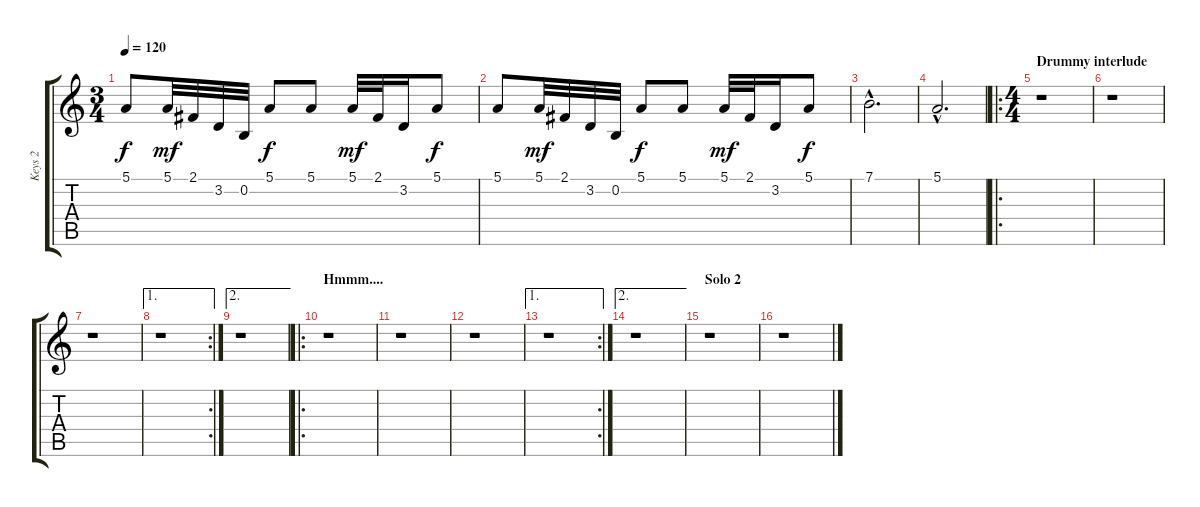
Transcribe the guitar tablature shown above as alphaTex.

\track ("Keys 2" "Keys 2") {instrument vibraphone}
\staff {score tabs}
\tuning (E4 B3 G3 D3 A2 E2) {hide}
\ts (3 4)
\tempo 120
\clef g2
\ks c
5.1.8{dy f} 5.1.32{dy mf} 2.1.32 3.2.32 0.2.32 5.1.8{dy f} 5.1.8 5.1.32{dy mf} 2.1.32 3.2.16 5.1.8{dy f} |
5.1.8 5.1.32{dy mf} 2.1.32 3.2.32 0.2.32 5.1.8{dy f} 5.1.8 5.1.32{dy mf} 2.1.32 3.2.16 5.1.8{dy f} |
7.1{hac}.2{d} |
5.1{hac}.2{d} |
\ro
\ts (4 4)
\section ("" "Drummy interlude")
r.1 |
r.1 |
r.1 |
\ae 1
\rc 2
r.1 |
\ae 2
r.1 |
\ro
\section ("" "Hmmm....")
r.1 |
r.1 |
r.1 |
\ae 1
\rc 2
r.1 |
\ae 2
r.1 |
\section ("" "Solo 2")
r.1 |
r.1
